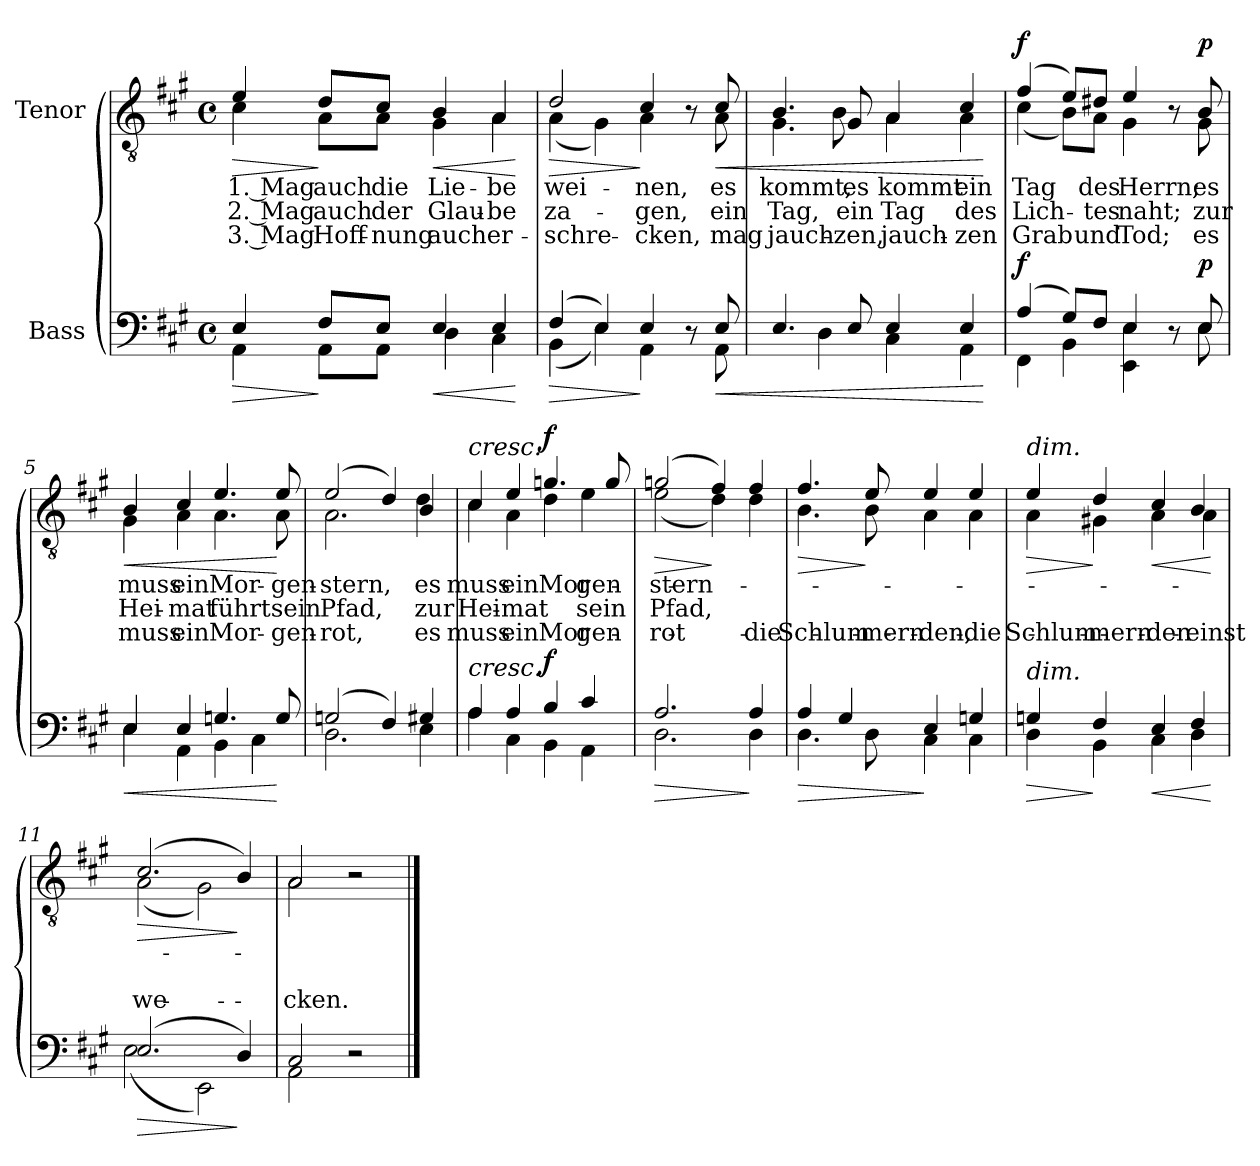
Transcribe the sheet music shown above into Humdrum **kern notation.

**kern	**dynam	**kern	**text	**text	**text	**dynam
*part2	*part2	*part1	*part1	*part1	*part1	*part1
*staff2	*staff2	*staff1	*staff1	*staff1	*staff1	*staff1
*I"Bass	*	*I"Tenor	*	*	*	*
*clefF4	*	*clefGv2	*	*	*	*
*k[f#c#g#]	*	*k[f#c#g#]	*	*	*	*
*M4/4	*	*M4/4	*	*	*	*
*met(c)	*	*met(c)	*	*	*	*
=1	=1	=1	=1	=1	=1	=1
!	!	!LO:TX:a:B:t=Adagio non troppo	!	!	!	!
!	!LO:HP:b	!	!LO:LY:b	!LO:LY:b	!LO:LY:b	!LO:HP:b
*^	*	*^	*	*	*	*
4E/	4AA\	>	4e/	4c#\	1. Mag	2. Mag	3. Mag	>
!	!	!	!	!	!LO:LY:b	!LO:LY:b	!LO:LY:b	!
8F#/L	8AA\L	]	8d/L	8A\L	auch	auch	Hoff-	]
!	!	!	!	!	!LO:LY:b	!LO:LY:b	!LO:LY:b	!
8E/J	8AA\J	.	8c#/J	8A\J	die	der	-nung	.
!	!	!LO:HP:b	!	!	!LO:LY:b	!LO:LY:b	!LO:LY:b	!LO:HP:b
4E/	4D\	<	4B/	4G#\	Lie-	Glau-	auch	<
!	!	!	!	!	!LO:LY:b	!LO:LY:b	!LO:LY:b	!
4E/	4C#\	.	4A/	4A\	-be	-be	er-	.
*v	*v	*	*	*	*	*	*	*
*	*	*v	*v	*	*	*	*
.	[	.	.	.	.	[
=2	=2	=2	=2	=2	=2	=2
!	!LO:HP:b	!	!LO:LY:b	!LO:LY:b	!LO:LY:b	!LO:HP:b
*^	*	*^	*	*	*	*
(4F#/	(4BB\	>	2d/	(4A\	wei-	za-	-schre-	>
4E/)	4E\)	.	.	4G#\)	.	.	.	.
!	!	!	!	!	!LO:LY:b	!LO:LY:b	!LO:LY:b	!
4E/	4AA\	]	4c#/	4A\	-nen,	-gen,	-cken,	]
8r	8ryy	.	8r	8ryy	.	.	.	.
!	!	!LO:HP:b	!	!	!LO:LY:b	!LO:LY:b	!LO:LY:b	!LO:HP:b
8E/	8AA\	<	8c#/	8A\	es	ein	mag	<
=3	=3	=3	=3	=3	=3	=3	=3	=3
!	!	!	!	!	!LO:LY:b	!LO:LY:b	!LO:LY:b	!
4.E/	4E\yy	.	4.B/	4.G#\	kommt,	Tag,	jauch-	.
.	4D\	.	.	.	.	.	.	.
!	!	!	!	!	!LO:LY:b	!LO:LY:b	!LO:LY:b	!
8E/	.	.	8G#/	8B\	es	ein	-zen,	.
!	!	!	!	!	!LO:LY:b	!LO:LY:b	!LO:LY:b	!
4E/	4C#\	.	4A/	4A\	kommt	Tag	jauch-	.
!	!	!	!	!	!LO:LY:b	!LO:LY:b	!LO:LY:b	!
4E/	4AA\	.	4c#/	4A\	ein	des	-zen	.
*v	*v	*	*	*	*	*	*	*
*	*	*v	*v	*	*	*	*
.	[	.	.	.	.	[
!!LO:LB:g=z
=4	=4	=4	=4	=4	=4	=4
*^	*	*	*	*	*	*
!	!	!LO:DY:a	!	!LO:LY:b	!LO:LY:b	!LO:LY:b	!LO:DY:a
*	*	*	*^	*	*	*	*
(4A/	4FF#\	f	(4f#/	(4c#\	Tag	Lich-	Grab	f
8G#/L)	4BB\	.	8e/L)	8B\L)	.	.	.	.
!	!	!	!	!	!LO:LY:b	!LO:LY:b	!LO:LY:b	!
8F#/J	.	.	8d#X/J	8A\J	des	-tes	und	.
!	!	!	!	!	!LO:LY:b	!LO:LY:b	!LO:LY:b	!
4E/	4EE!\ 4E\	.	4e/	4G#\	Herrn;	naht;	Tod;	.
8r	8ryy	.	8r	8ryy	.	.	.	.
!	!	!LO:DY:a	!	!	!LO:LY:b	!LO:LY:b	!LO:LY:b	!LO:DY:a
8E/	8E\	p	8B/	8G#\	es	zur	es	p
=5	=5	=5	=5	=5	=5	=5	=5	=5
!	!	!LO:HP:b	!	!	!LO:LY:b	!LO:LY:b	!LO:LY:b	!LO:HP:b
4E/	4E\	<	4B/	4G#\	muss	Hei-	muss	<
!	!	!	!	!	!LO:LY:b	!LO:LY:b	!LO:LY:b	!
4E/	4AA\	.	4c#/	4A\	ein	-mat	ein	.
!	!	!	!	!	!LO:LY:b	!LO:LY:b	!LO:LY:b	!
4.Gn/	4BB\	.	4.e/	4.A\	Mor-	führt	Mor-	.
.	4C#\	.	.	.	.	.	.	.
!	!	!	!	!	!LO:LY:b	!LO:LY:b	!LO:LY:b	!
8G/	.	[	8e/	8A\	-gen-	sein	-gen-	[
=6	=6	=6	=6	=6	=6	=6	=6	=6
!	!	!	!	!	!LO:LY:b	!LO:LY:b	!LO:LY:b	!
(2Gn/	2.D\	.	(2e/	2.A\	-stern,	Pfad,	-rot,	.
4F#/)	.	.	4d/)	.	.	.	.	.
!	!	!	!	!	!LO:LY:b	!LO:LY:b	!LO:LY:b	!
4G#X/	4E\	.	4B/	4d\	es	zur	es	.
!!LO:LB:g=z	!!
=7	=7	=7	=7	=7	=7	=7	=7	=7
!	!	!	!LO:TX:a:i:t=cresc.	!	!	!	!	!
!LO:TX:a:i:t=cresc.	!	!	!	!	!	!	!	!
!	!	!	!	!	!LO:LY:b	!LO:LY:b	!LO:LY:b	!
4A/	4A\	.	4c#/	4c#\	muss	Hei-	muss	.
!	!	!	!	!	!LO:LY:b	!LO:LY:b	!LO:LY:b	!
4A/	4C#\	.	4e/	4A\	ein	-mat	ein	.
!	!	!	!	!	!	!LO:LY:b	!	!
!	!	!LO:DY:a	!	!	!LO:LY:b	!	!LO:LY:b	!LO:DY:a
4B/	4BB\	f	4.gn/	4d\	Mor-	.	Mor-	f
!	!	!	!	!	!LO:LY:b	!LO:LY:b	!LO:LY:b	!
4c#/	4AA\	.	.	4e\	-gen-	sein	-gen-	.
.	.	.	8g/	.	.	.	.	.
=8	=8	=8	=8	=8	=8	=8	=8	=8
!	!	!LO:HP:b	!	!	!LO:LY:b	!LO:LY:b	!LO:LY:b	!LO:HP:b
2.A/	2.D\	>	(2gn/	(2e\	-stern	Pfad,	-rot	>
.	.	.	4f#/)	4d\)	.	.	.	]
!	!	!	!	!	!LO:LY:b	!LO:LY:b	!	!
!	!	!	!	!	!	!	!LO:LY:b	!
4A/	4D\	]	4f#/	4d\	.	.	die	.
=9	=9	=9	=9	=9	=9	=9	=9	=9
!	!	!LO:HP:b	!	!	!LO:LY:b	!LO:LY:b	!	!LO:HP:b
!	!	!	!	!	!	!	!LO:LY:b	!
4A/	4.D\	>	4.f#/	4.B\	.	.	Schlum-	>
4G#/	.	.	.	.	.	.	.	.
!	!	!	!	!	!LO:LY:b	!LO:LY:b	!	!
!	!	!	!	!	!	!	!LO:LY:b	!
.	8D\	.	8e/	8B\	.	.	-mern-	]
!	!	!	!	!	!LO:LY:b	!LO:LY:b	!	!
!	!	!	!	!	!	!	!LO:LY:b	!
4E/	4C#\	]	4e/	4A\	.	.	-den,	.
!	!	!	!	!	!LO:LY:b	!LO:LY:b	!	!
!	!	!	!	!	!	!	!LO:LY:b	!
4Gn/	4C#\	.	4e/	4A\	.	.	die	.
!!LO:LB:g=z	!!
=10	=10	=10	=10	=10	=10	=10	=10	=10
!	!	!	!LO:TX:a:i:t=dim.	!	!	!	!	!
!LO:TX:a:i:t=dim.	!	!	!	!	!	!	!	!
!	!	!LO:HP:b	!	!	!LO:LY:b	!LO:LY:b	!	!LO:HP:b
!	!	!	!	!	!	!	!LO:LY:b	!
4Gn/	4D\	>	4e/	4A\	.	.	Schlum-	>
!	!	!	!	!	!LO:LY:b	!LO:LY:b	!	!
!	!	!	!	!	!	!	!LO:LY:b	!
4F#/	4BB\	]	4d/	4G#X\	.	.	-mern-	]
!	!	!LO:HP:b	!	!	!LO:LY:b	!LO:LY:b	!	!LO:HP:b
!	!	!	!	!	!	!	!LO:LY:b	!
4E/	4C#\	<	4c#/	4A\	.	.	-den	<
!	!	!	!	!	!LO:LY:b	!LO:LY:b	!	!
!	!	!	!	!	!	!	!LO:LY:b	!
4F#/	4D\	.	4B/	4A\	.	.	einst	.
*v	*v	*	*	*	*	*	*	*
*	*	*v	*v	*	*	*	*
.	[	.	.	.	.	[
=11	=11	=11	=11	=11	=11	=11
!	!LO:HP:b	!	!LO:LY:b	!LO:LY:b	!	!LO:HP:b
*^	*	*^	*	*	*	*
!	!	!	!	!	!	!	!LO:LY:b	!
(2.E/	(2E\	>	(2.c#/	(2A\	.	.	we-	>
.	2EE\)	.	.	2G#\)	.	.	.	.
4D/)	.	]	4B/)	.	.	.	.	]
=12	=12	=12	=12	=12	=12	=12	=12	=12
!	!	!	!	!	!LO:LY:b	!LO:LY:b	!	!
!	!	!	!	!	!	!	!LO:LY:b	!
2C#/	2AA\	.	2A/	2A\	.	.	-cken.	.
2r	2ryy	.	2r	2ryy	.	.	.	.
*v	*v	*	*	*	*	*	*	*
*	*	*v	*v	*	*	*	*
==	==	==	==	==	==	==
*-	*-	*-	*-	*-	*-	*-
